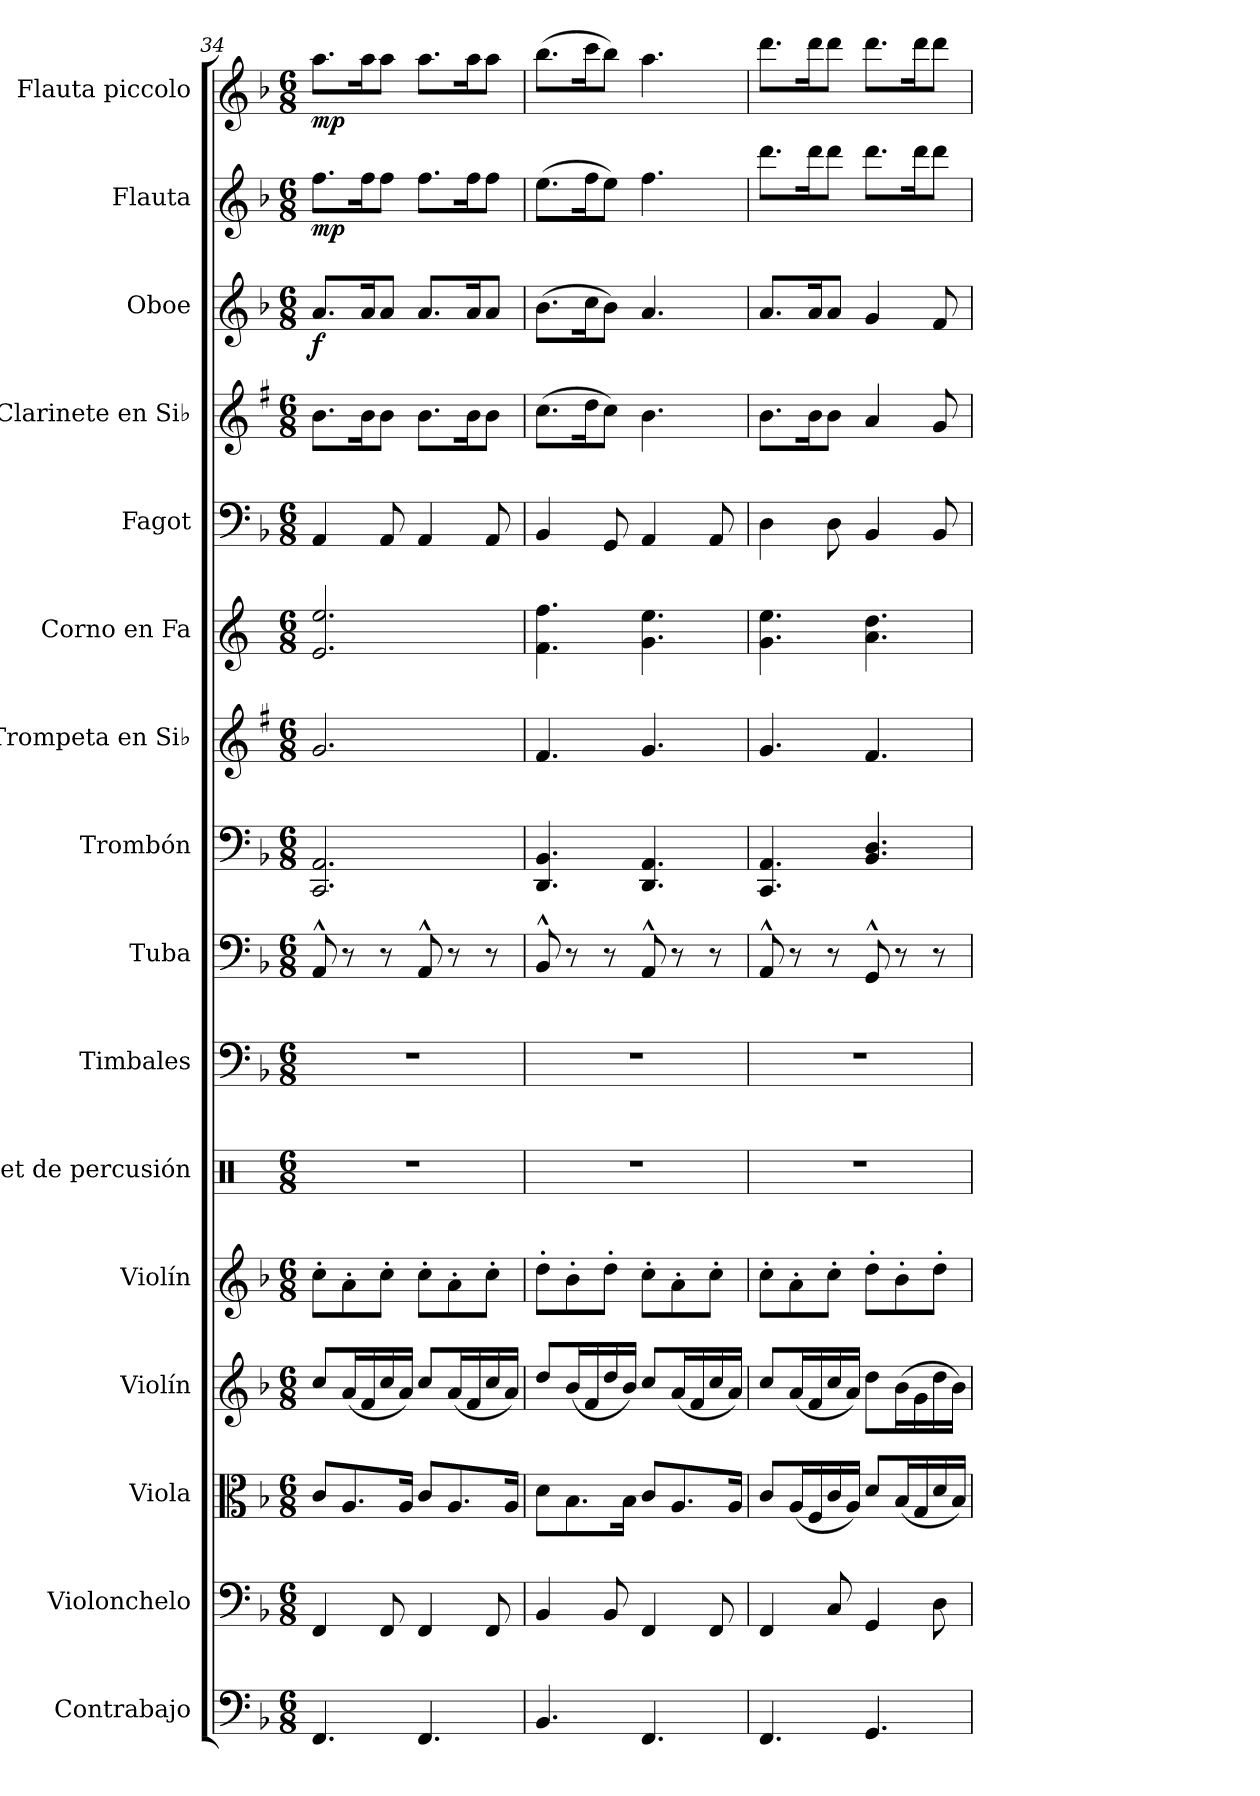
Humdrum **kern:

**kern	**kern	**kern	**kern	**kern	**kern	**kern	**kern	**kern	**kern	**kern	**kern	**kern	**kern	**dynam	**kern	**dynam	**kern	**dynam
*part16	*part15	*part14	*part13	*part12	*part11	*part10	*part9	*part8	*part7	*part6	*part5	*part4	*part3	*part3	*part2	*part2	*part1	*part1
*staff16	*staff15	*staff14	*staff13	*staff12	*staff11	*staff10	*staff9	*staff8	*staff7	*staff6	*staff5	*staff4	*staff3	*staff3	*staff2	*staff2	*staff1	*staff1
*I"Contrabajo	*I"Violonchelo	*I"Viola	*I"Violín	*I"Violín	*I"Set de percusión	*I"Timbales	*I"Tuba	*I"Trombón	*I"Trompeta en Si♭	*I"Corno en Fa	*I"Fagot	*I"Clarinete en Si♭	*I"Oboe	*	*I"Flauta	*	*I"Flauta piccolo	*
*I'Cb.	*I'Vc.	*I'Vla.	*I'Vln.	*I'Vln.	*	*I'Timb.	*I'Tba.	*I'Tbn.	*I'Tpt. Si♭	*I'Cor. Fa	*I'Fag.	*I'Cl. Si♭	*I'Ob.	*	*I'Fl.	*	*I'Picc.	*
*clefF4	*clefF4	*clefC3	*clefG2	*clefG2	*clefX	*clefF4	*clefF4	*clefF4	*clefG2	*clefG2	*clefF4	*clefG2	*clefG2	*	*clefG2	*	*clefG2	*
*ITrd7c12	*	*	*	*	*	*	*	*	*ITrd1c2	*ITrd4c7	*	*ITrd1c2	*	*	*	*	*ITrd-7c-12	*
*k[b-]	*k[b-]	*k[b-]	*k[b-]	*k[b-]	*k[]	*k[b-]	*k[b-]	*k[b-]	*k[b-]	*k[b-]	*k[b-]	*k[b-]	*k[b-]	*	*k[b-]	*	*k[b-]	*
*M6/8	*M6/8	*M6/8	*M6/8	*M6/8	*M6/8	*M6/8	*M6/8	*M6/8	*M6/8	*M6/8	*M6/8	*M6/8	*M6/8	*	*M6/8	*	*M6/8	*
=34	=34	=34	=34	=34	=34	=34	=34	=34	=34	=34	=34	=34	=34	=34	=34	=34	=34	=34
!	!	!	!	!	!	!	!	!	!	!	!	!	!	!LO:DY:b	!	!LO:DY:b	!	!LO:DY:b
4.FFF/	4FF/	8c/L	8cc/L	8cc'\L	2.r	2.r	8AA^^/	2.CC/ 2.AA/	2.f/	2.A/ 2.a/	4AA/	8.a\L	8.a/L	f	8.ff\L	mp	8.aaa\L	mp
.	.	8.A/	(<16a/L	8a'\	.	.	8r	.	.	.	.	.	.	.	.	.	.	.
.	.	.	16f/	.	.	.	.	.	.	.	.	16a\K	16a/K	.	16ff\K	.	16aaa\K	.
.	8FF/	.	16cc/	8cc'\J	.	.	8r	.	.	.	8AA/	8a\J	8a/J	.	8ff\J	.	8aaa\J	.
.	.	16A/Jk	16a/JJ)	.	.	.	.	.	.	.	.	.	.	.	.	.	.	.
4.FFF/	4FF/	8c/L	8cc/L	8cc'\L	.	.	8AA^^/	.	.	.	4AA/	8.a\L	8.a/L	.	8.ff\L	.	8.aaa\L	.
.	.	8.A/	(<16a/L	8a'\	.	.	8r	.	.	.	.	.	.	.	.	.	.	.
.	.	.	16f/	.	.	.	.	.	.	.	.	16a\K	16a/K	.	16ff\K	.	16aaa\K	.
.	8FF/	.	16cc/	8cc'\J	.	.	8r	.	.	.	8AA/	8a\J	8a/J	.	8ff\J	.	8aaa\J	.
.	.	16A/Jk	16a/JJ)	.	.	.	.	.	.	.	.	.	.	.	.	.	.	.
=35	=35	=35	=35	=35	=35	=35	=35	=35	=35	=35	=35	=35	=35	=35	=35	=35	=35	=35
4.BBB-/	4BB-/	8d\L	8dd/L	8dd'\L	2.r	2.r	8BB-^^/	4.DD/ 4.BB-/	4.e/	4.B-\ 4.b-\	4BB-/	(>8.b-\L	(>8.b-\L	.	(>8.ee\L	.	(>8.bbb-\L	.
.	.	8.B-\	(<16b-/L	8b-'\	.	.	8r	.	.	.	.	.	.	.	.	.	.	.
.	.	.	16f/	.	.	.	.	.	.	.	.	16cc\K	16cc\K	.	16ff\K	.	16cccc\K	.
.	8BB-/	.	16dd/	8dd'\J	.	.	8r	.	.	.	8GG/	8b-\J)	8b-\J)	.	8ee\J)	.	8bbb-\J)	.
.	.	16B-\Jk	16b-/JJ)	.	.	.	.	.	.	.	.	.	.	.	.	.	.	.
4.FFF/	4FF/	8c/L	8cc/L	8cc'\L	.	.	8AA^^/	4.DD/ 4.AA/	4.f/	4.c\ 4.a\	4AA/	4.a\	4.a/	.	4.ff\	.	4.aaa\	.
.	.	8.A/	(<16a/L	8a'\	.	.	8r	.	.	.	.	.	.	.	.	.	.	.
.	.	.	16f/	.	.	.	.	.	.	.	.	.	.	.	.	.	.	.
.	8FF/	.	16cc/	8cc'\J	.	.	8r	.	.	.	8AA/	.	.	.	.	.	.	.
.	.	16A/Jk	16a/JJ)	.	.	.	.	.	.	.	.	.	.	.	.	.	.	.
=36	=36	=36	=36	=36	=36	=36	=36	=36	=36	=36	=36	=36	=36	=36	=36	=36	=36	=36
4.FFF/	4FF/	8c/L	8cc/L	8cc'\L	2.r	2.r	8AA^^/	4.CC/ 4.AA/	4.f/	4.c\ 4.a\	4D\	8.a\L	8.a/L	.	8.ddd\L	.	8.dddd\L	.
.	.	(<16A/L	(<16a/L	8a'\	.	.	8r	.	.	.	.	.	.	.	.	.	.	.
.	.	16F/	16f/	.	.	.	.	.	.	.	.	16a\K	16a/K	.	16ddd\K	.	16dddd\K	.
.	8C/	16c/	16cc/	8cc'\J	.	.	8r	.	.	.	8D\	8a\J	8a/J	.	8ddd\J	.	8dddd\J	.
.	.	16A/JJ)	16a/JJ)	.	.	.	.	.	.	.	.	.	.	.	.	.	.	.
4.GGG/	4GG/	8d/L	8dd\L	8dd'\L	.	.	8GG^^/	4.BB-/ 4.D/	4.e/	4.d\ 4.g\	4BB-/	4g/	4g/	.	8.ddd\L	.	8.dddd\L	.
.	.	(<16B-/L	(>16b-\L	8b-'\	.	.	8r	.	.	.	.	.	.	.	.	.	.	.
.	.	16G/	16g\	.	.	.	.	.	.	.	.	.	.	.	16ddd\K	.	16dddd\K	.
.	8D\	16d/	16dd\	8dd'\J	.	.	8r	.	.	.	8BB-/	8f/	8f/	.	8ddd\J	.	8dddd\J	.
.	.	16B-/JJ)	16b-\JJ)	.	.	.	.	.	.	.	.	.	.	.	.	.	.	.
=	=	=	=	=	=	=	=	=	=	=	=	=	=	=	=	=	=	=
*-	*-	*-	*-	*-	*-	*-	*-	*-	*-	*-	*-	*-	*-	*-	*-	*-	*-	*-
